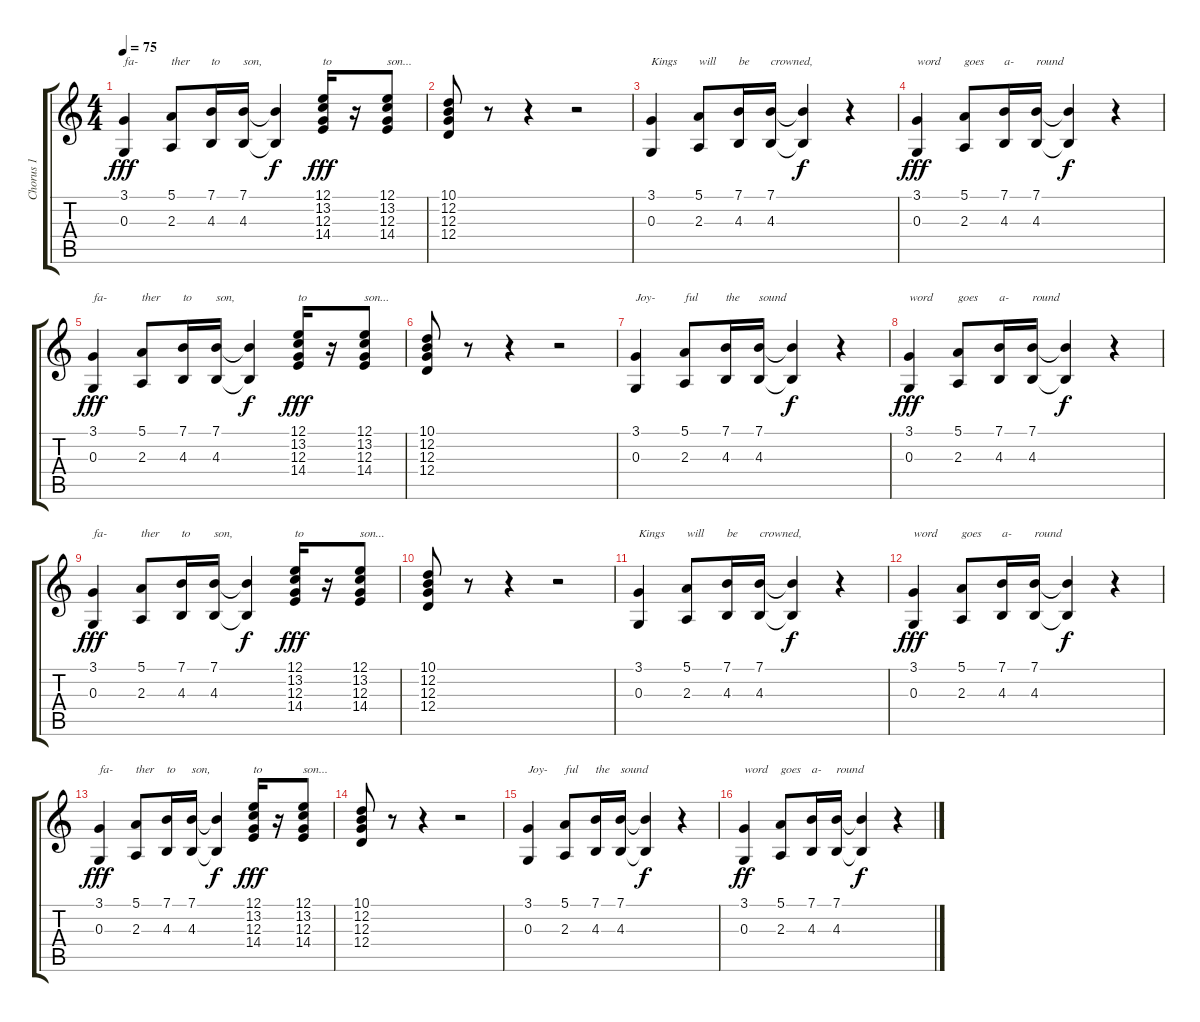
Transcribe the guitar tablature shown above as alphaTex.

\track ("Chorus 1" "Chorus 1") {instrument synthvoice}
\staff {score tabs}
\tuning (E4 B3 G3 D3 A2 E2) {hide}
\ts (4 4)
\tempo 75
\clef g2
\ks c
(3.1 0.3).4{txt "fa-" dy fff} (5.1 2.3).8{txt "ther"} (7.1 4.3).16{txt "to"} (7.1 4.3).16{txt "son,"} (7.1{t} 4.3{t}).4{dy f} (12.1 13.2 12.3 14.4).16{txt "to" dy fff} r.16 (12.1 13.2 12.3 14.4).8{txt "son..."} |
(10.1 12.2 12.3 12.4).8 r.8 r.4 r.2 |
(3.1 0.3).4{txt "Kings"} (5.1 2.3).8{txt "will"} (7.1 4.3).16{txt "be"} (7.1 4.3).16{txt "crowned,"} (7.1{t} 4.3{t}).4{dy f} r.4 |
(3.1 0.3).4{txt "word" dy fff} (5.1 2.3).8{txt "goes"} (7.1 4.3).16{txt "a-"} (7.1 4.3).16{txt "round"} (7.1{t} 4.3{t}).4{dy f} r.4 |
(3.1 0.3).4{txt "fa-" dy fff} (5.1 2.3).8{txt "ther"} (7.1 4.3).16{txt "to"} (7.1 4.3).16{txt "son,"} (7.1{t} 4.3{t}).4{dy f} (12.1 13.2 12.3 14.4).16{txt "to" dy fff} r.16 (12.1 13.2 12.3 14.4).8{txt "son..."} |
(10.1 12.2 12.3 12.4).8 r.8 r.4 r.2 |
(3.1 0.3).4{txt "Joy-"} (5.1 2.3).8{txt "ful"} (7.1 4.3).16{txt "the"} (7.1 4.3).16{txt "sound"} (7.1{t} 4.3{t}).4{dy f} r.4 |
(3.1 0.3).4{txt "word" dy fff} (5.1 2.3).8{txt "goes"} (7.1 4.3).16{txt "a-"} (7.1 4.3).16{txt "round"} (7.1{t} 4.3{t}).4{dy f} r.4 |
(3.1 0.3).4{txt "fa-" dy fff} (5.1 2.3).8{txt "ther"} (7.1 4.3).16{txt "to"} (7.1 4.3).16{txt "son,"} (7.1{t} 4.3{t}).4{dy f} (12.1 13.2 12.3 14.4).16{txt "to" dy fff} r.16 (12.1 13.2 12.3 14.4).8{txt "son..."} |
(10.1 12.2 12.3 12.4).8 r.8 r.4 r.2 |
(3.1 0.3).4{txt "Kings"} (5.1 2.3).8{txt "will"} (7.1 4.3).16{txt "be"} (7.1 4.3).16{txt "crowned,"} (7.1{t} 4.3{t}).4{dy f} r.4 |
(3.1 0.3).4{txt "word" dy fff} (5.1 2.3).8{txt "goes"} (7.1 4.3).16{txt "a-"} (7.1 4.3).16{txt "round"} (7.1{t} 4.3{t}).4{dy f} r.4 |
(3.1 0.3).4{txt "fa-" dy fff} (5.1 2.3).8{txt "ther"} (7.1 4.3).16{txt "to"} (7.1 4.3).16{txt "son,"} (7.1{t} 4.3{t}).4{dy f} (12.1 13.2 12.3 14.4).16{txt "to" dy fff} r.16 (12.1 13.2 12.3 14.4).8{txt "son..."} |
(10.1 12.2 12.3 12.4).8 r.8 r.4 r.2 |
(3.1 0.3).4{txt "Joy-"} (5.1 2.3).8{txt "ful"} (7.1 4.3).16{txt "the"} (7.1 4.3).16{txt "sound"} (7.1{t} 4.3{t}).4{dy f} r.4 |
(3.1 0.3).4{txt "word" dy ff} (5.1 2.3).8{txt "goes"} (7.1 4.3).16{txt "a-"} (7.1 4.3).16{txt "round"} (7.1{t} 4.3{t}).4{dy f} r.4
